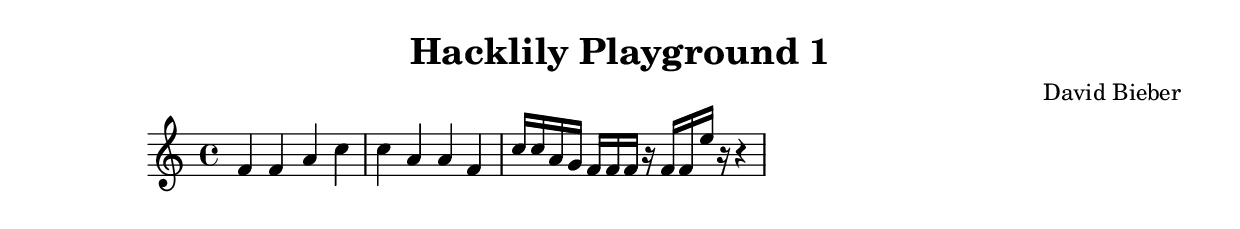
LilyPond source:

\header {
  title = "Hacklily Playground 1"
  composer = "David Bieber"
}

\score {
  \relative c' {
    f4 f a c |
    c a a f |
    c'16 c a g f f f r f f e' r r4
  }

  \layout {}
  \midi {}
}